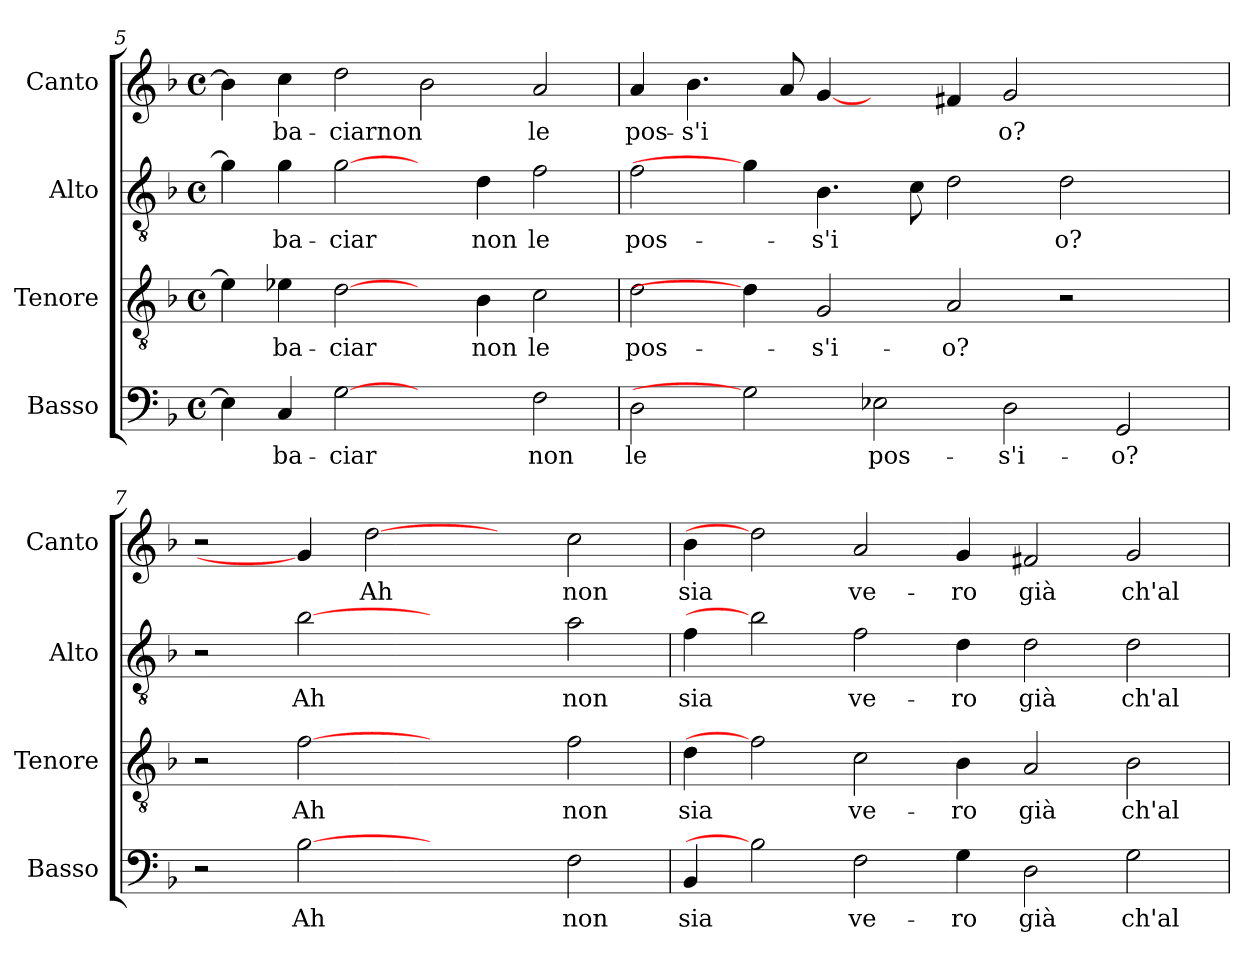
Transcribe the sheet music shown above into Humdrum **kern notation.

**kern	**text	**kern	**text	**kern	**text	**kern	**text
*part4	*part4	*part3	*part3	*part2	*part2	*part1	*part1
*staff4	*staff4	*staff3	*staff3	*staff2	*staff2	*staff1	*staff1
*I"Basso	*	*I"Tenore	*	*I"Alto	*	*I"Canto	*
*I'Basso	*	*I'Tenore	*	*I'Alto	*	*I'Canto	*
!!LO:LB:g=z
*clefF4	*	*clefGv2	*	*clefGv2	*	*clefG2	*
*k[b-]	*	*k[b-]	*	*k[b-]	*	*k[b-]	*
*F:	*	*F:	*	*F:	*	*F:	*
*M4/4	*	*M4/4	*	*M4/4	*	*M4/4	*
*met(c)	*	*met(c)	*	*met(c)	*	*met(c)	*
=5	=5	=5	=5	=5	=5	=5	=5
!	!LO:LY:b:cj	!	!LO:LY:b:cj	!	!LO:LY:b:cj	!	!LO:LY:b:cj
4E-\]	.	4e-\]	.	4g\]	.	4b-\]	.
!	!LO:LY:b:cj	!	!LO:LY:b:cj	!	!LO:LY:b:cj	!	!LO:LY:b:cj
4C/	ba-	4e-X\	ba-	4g\	ba-	4cc\	ba-
!	!LO:LY:b:cj	!	!LO:LY:b:cj	!	!LO:LY:b:cj	!	!LO:LY:b:cj
[2G	-ciar	[2d\	-ciar	[2g\	-ciar	2dd\	-ciarnon
!	!	!	!	!	!	!	!LO:LY:b:cj
2ryy	.	4ryy	.	4ryy	.	2b-\	.
!	!	!	!LO:LY:b:cj	!	!LO:LY:b:cj	!	!
.	.	4B-\	non	4d\	non	.	.
!	!LO:LY:b:cj	!	!LO:LY:b:cj	!	!LO:LY:b:cj	!	!LO:LY:b:cj
2F\	non	2c\	le	2f\	le	2a/	le
=6	=6	=6	=6	=6	=6	=6	=6
!	!LO:LY:b:cj	!	!LO:LY:b:cj	!	!LO:LY:b:cj	!	!LO:LY:b:cj
2D\	le	2d\	pos-	2f\	pos-	4a/	pos-
!	!	!	!	!	!	!	!LO:LY:b:cj
.	.	.	.	.	.	4.b-\	-s'i-
2G]	.	4d\]	.	4g\]	.	.	.
!	!	!	!	!	!	!	!LO:LY:b:cj
.	.	.	.	.	.	8a/	--
!	!	!	!LO:LY:b:cj	!	!LO:LY:b:cj	!	!LO:LY:b:cj
.	.	2G/	-s'i-	4.B-\	-s'i-	[4g/	--
!	!LO:LY:b:cj	!	!	!	!	!	!
2E-X\	pos-	.	.	.	.	4ryy	.
!	!	!	!	!	!LO:LY:b:cj	!	!
.	.	.	.	8c\	--	.	.
!	!	!	!LO:LY:b:cj	!	!LO:LY:b:cj	!	!LO:LY:b:cj
.	.	2A/	-o?	2d\	--	4f#/	--
!	!LO:LY:b:cj	!	!	!	!	!	!LO:LY:b:cj
2D\	-s'i-	.	.	.	.	2g/	-o?
!	!	!	!	!	!LO:LY:b:cj	!	!
.	.	2r	.	2d\	-o?	.	.
!	!LO:LY:b:cj	!	!	!	!	!	!
2GG/	-o?	.	.	.	.	2ryy	.
.	.	4ryy	.	4ryy	.	.	.
=7	=7	=7	=7	=7	=7	=7	=7
2r	.	2r	.	2r	.	2r	.
!	!LO:LY:b:cj	!	!LO:LY:b:cj	!	!LO:LY:b:cj	!	!
[2B-	Ah	[2f	Ah	[2b-	Ah	4g/]	.
!	!	!	!	!	!	!	!LO:LY:b:cj
.	.	.	.	.	.	[2dd	Ah
2ryy	.	2ryy	.	2ryy	.	.	.
.	.	.	.	.	.	4ryy	.
!	!LO:LY:b:cj	!	!LO:LY:b:cj	!	!LO:LY:b:cj	!	!LO:LY:b:cj
2F\	non	2f\	non	2a\	non	2cc\	non
=8	=8	=8	=8	=8	=8	=8	=8
!	!LO:LY:b:cj	!	!LO:LY:b:cj	!	!LO:LY:b:cj	!	!LO:LY:b:cj
4BB-/	sia	4d\	sia	4f\	sia	4b-\	sia
2B-]	.	2f]	.	2b-]	.	2dd]	.
!	!LO:LY:b:cj	!	!LO:LY:b:cj	!	!LO:LY:b:cj	!	!LO:LY:b:cj
2F\	ve-	2c\	ve-	2f\	ve-	2a/	ve-
!	!LO:LY:b:cj	!	!LO:LY:b:cj	!	!LO:LY:b:cj	!	!LO:LY:b:cj
4G\	-ro	4B-\	-ro	4d\	-ro	4g/	-ro
!	!LO:LY:b:cj	!	!LO:LY:b:cj	!	!LO:LY:b:cj	!	!LO:LY:b:cj
2D\	già	2A/	già	2d\	già	2f#X/	già
!	!LO:LY:b:cj	!	!LO:LY:b:cj	!	!LO:LY:b:cj	!	!LO:LY:b:cj
2G\	ch'al-	2B-\	ch'al-	2d\	ch'al-	2g/	ch'al-
=	=	=	=	=	=	=	=
*-	*-	*-	*-	*-	*-	*-	*-
